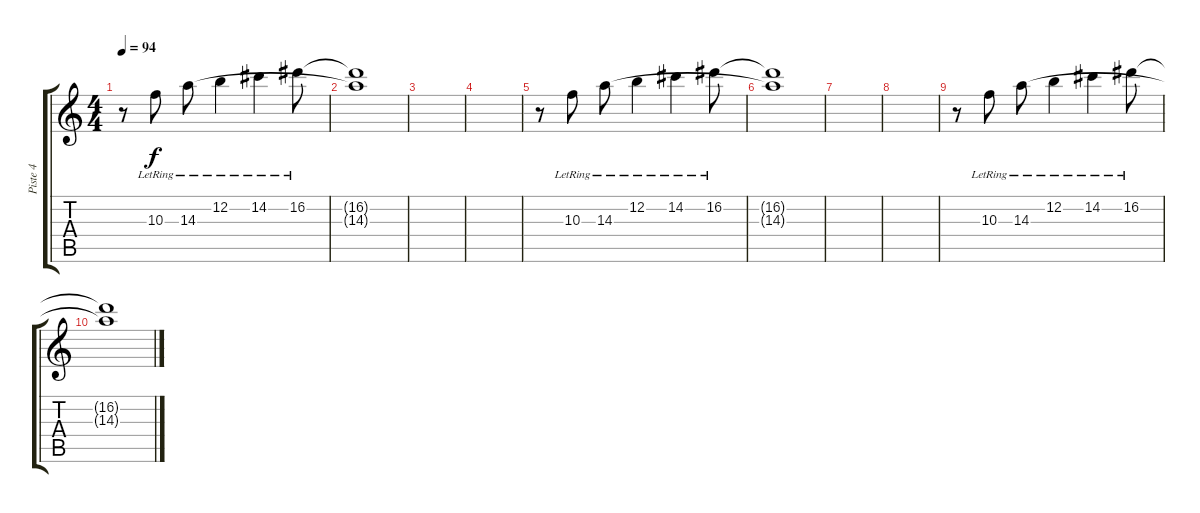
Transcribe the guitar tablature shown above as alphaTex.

\track ("Piste 4" "Piste 4") {instrument electricguitarclean}
\staff {score tabs}
\tuning (E4 B3 G3 D3 A2 E2) {hide}
\ts (4 4)
\tempo 94
\clef g2
\ks c
r.8{dy f} 10.3{lr}.8 14.3{lr}.8 12.2{lr}.4 14.2{lr}.4 16.2{lr}.8 |
(16.2{t} 14.3{t}).1 |
|
|
r.8 10.3{lr}.8 14.3{lr}.8 12.2{lr}.4 14.2{lr}.4 16.2{lr}.8 |
(16.2{t} 14.3{t}).1 |
|
|
r.8 10.3{lr}.8 14.3{lr}.8 12.2{lr}.4 14.2{lr}.4 16.2{lr}.8 |
(16.2{t} 14.3{t}).1
